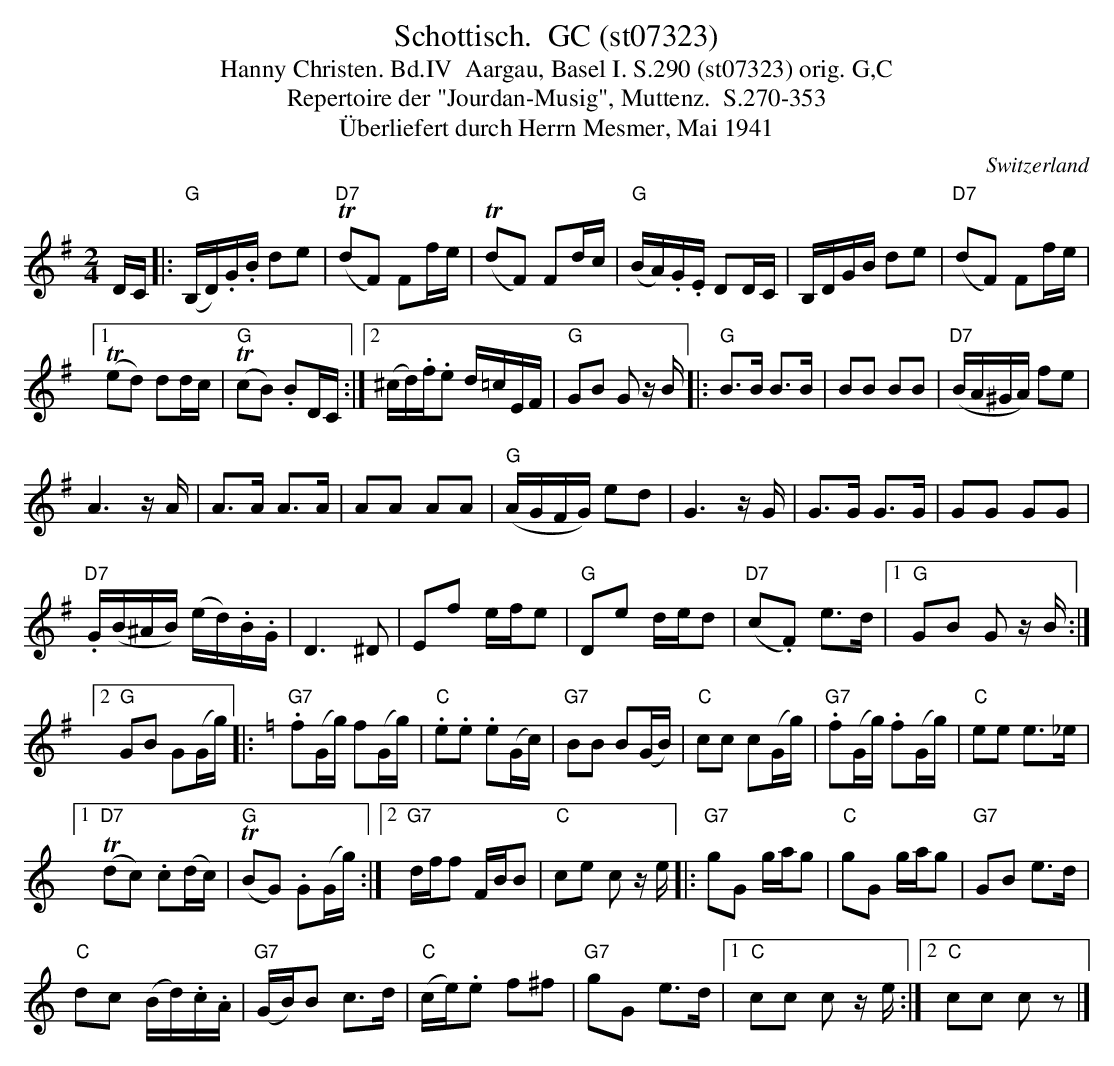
X:1
T:Schottisch.  GC (st07323)
T:Hanny Christen. Bd.IV  Aargau, Basel I. S.290 (st07323) orig. G,C
T: Repertoire der "Jourdan-Musig", Muttenz.  S.270-353
T:Überliefert durch Herrn Mesmer, Mai 1941
M:2/4
L:1/8
O:Switzerland
K:G major
D/C/ |: ("G"B,/D/).G/.B/ de | (T"D7"dF) Ff/e/ | (TdF) Fd/c/ | ("G"B/A/).G/.E/ DD/C/ | B,/D/G/B/ de | ("D7"dF) Ff/e/ |1
(Ted) dd/c/ | (T"G"cB) .BD/C/ :|2 (^c/d/).f/.e d/=c/E/F/ | "G"GB G z/B/ |: "G"B>B B>B | BB BB | ("D7"B/A/^G/A/) fe |
A3 z/A/ | A>A A>A | AA AA | ("G"A/G/F/G/) ed | G3z/G/ | G>G G>G | GG GG |
"D7".G/(B/^A/B/) (e/d/).B/.G/ | D3^D | Ef e/f/e | "G"De d/e/d | ("D7"c.F) e>d |1 "G"GB G z/B/ :|2
"G"GB  G(G/g/) |: [K:C] "G7".f(G/g/)  f(G/g/) | "C".e.e .e(G/c/) | "G7"BB B(G/B/) | "C"cc c(G/g/) | "G7".f(G/g/)  .f(G/g/) | "C"ee e>_e |1
(T"D7"dc) .c(d/c/)  | (T"G"BG) .G(G/g/) :|2 "G7"d/f/f F/B/B | "C"ce c z/e/ |: "G7"gG g/a/g | "C"gG g/a/g | "G7"GB e>d |
"C"dc (B/d/).c/.A/ | ("G7"G/B/)B c>d | ("C"c/e/).e  f^f | "G7"gG e>d |1 "C"cc cz/ e/ :|2 "C"cc cz |]
